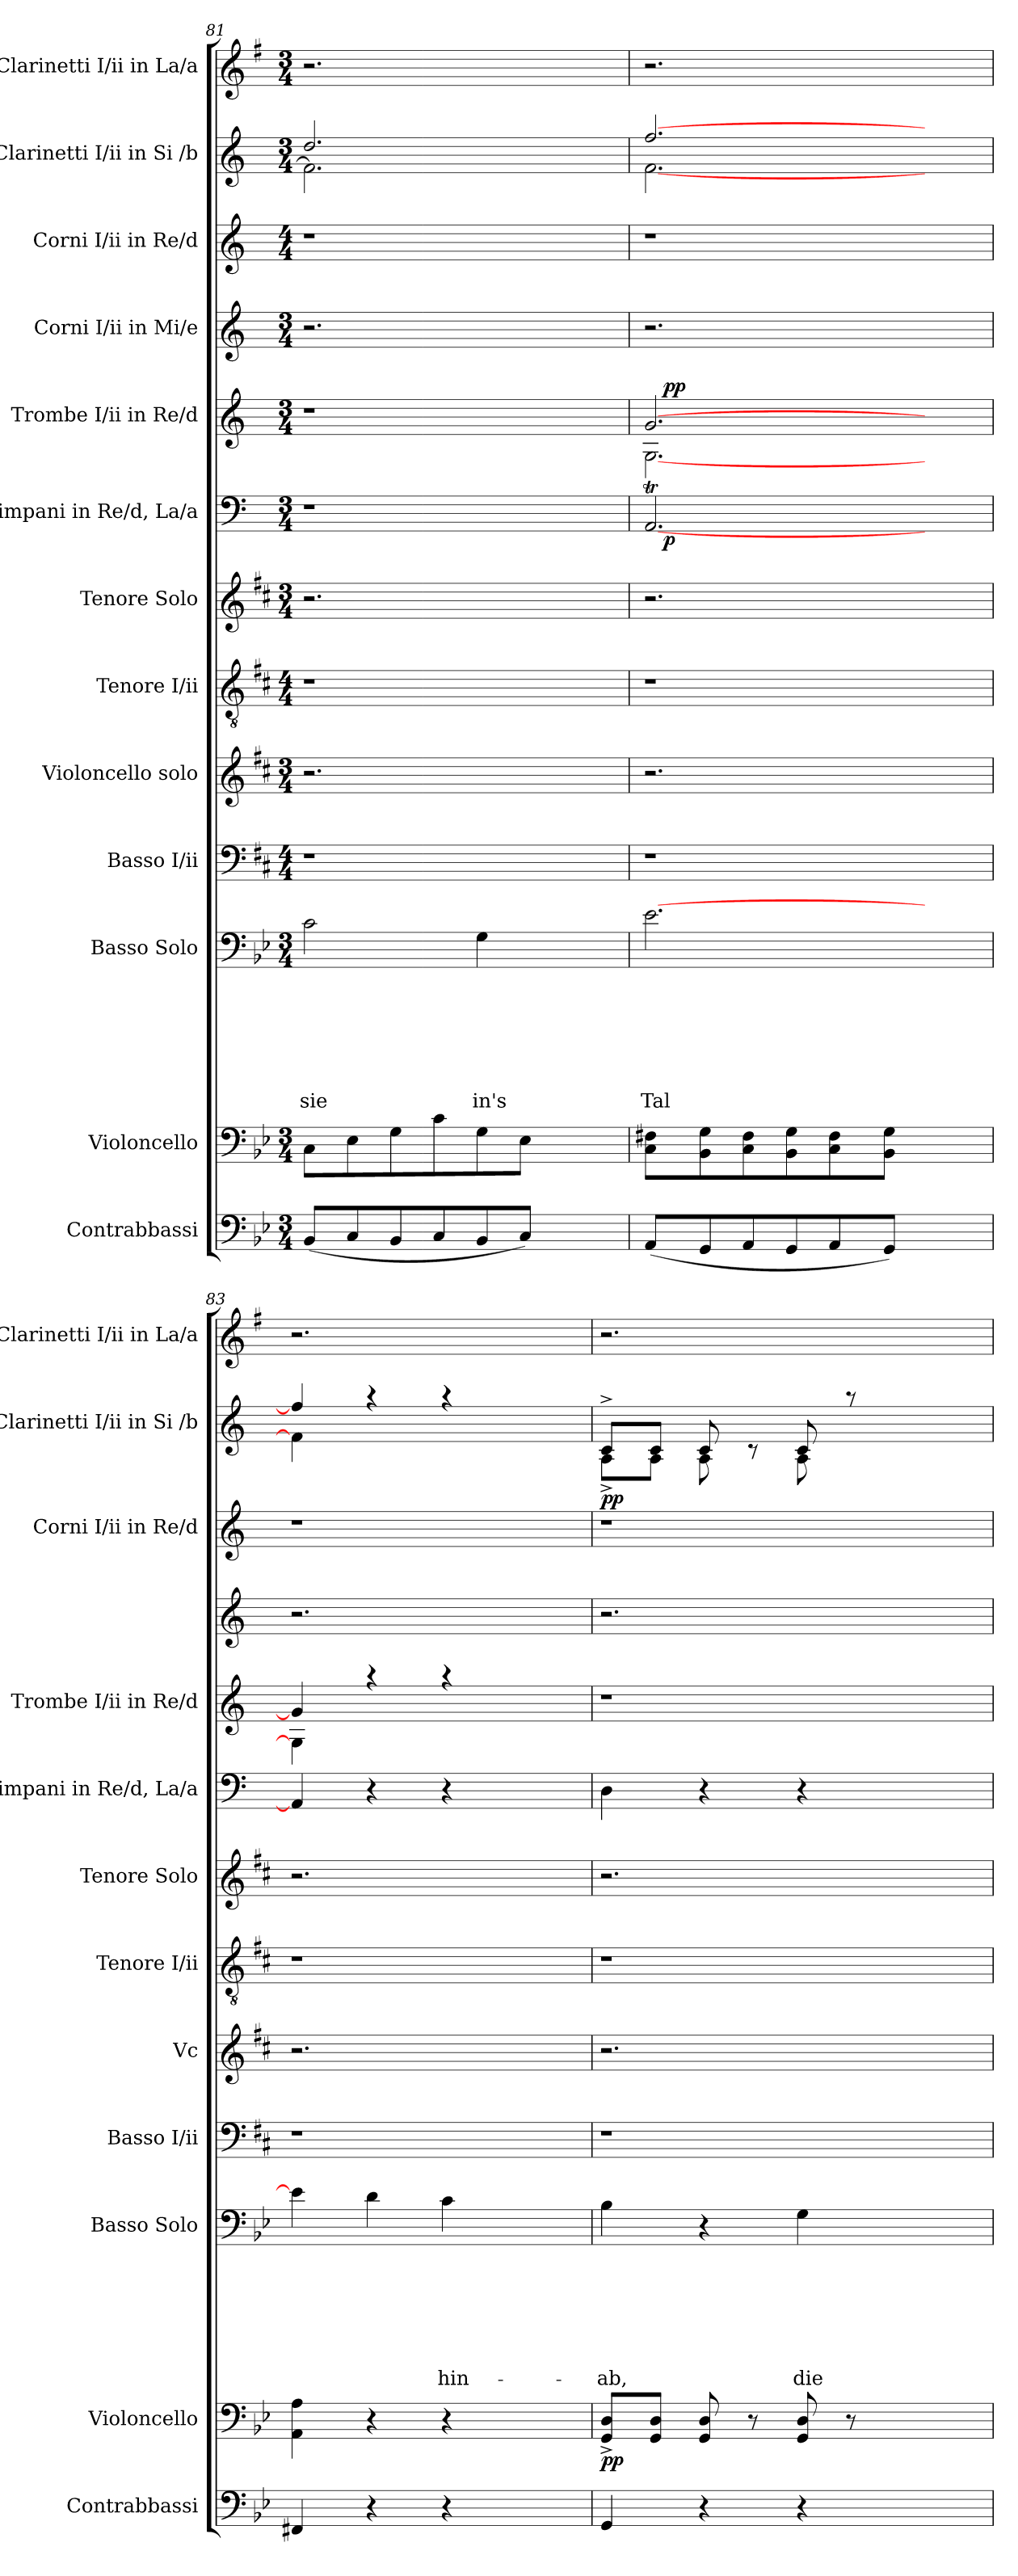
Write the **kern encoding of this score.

**kern	**kern	**dynam	**kern	**text	**text	**text	**text	**text	**text	**text	**kern	**kern	**kern	**kern	**kern	**dynam	**kern	**dynam	**kern	**kern	**kern	**dynam	**kern
*part13	*part12	*part12	*part11	*part11	*part11	*part11	*part11	*part11	*part11	*part11	*part10	*part9	*part8	*part7	*part6	*part6	*part5	*part5	*part4	*part3	*part2	*part2	*part1
*staff13	*staff12	*staff12	*staff11	*staff11	*staff11	*staff11	*staff11	*staff11	*staff11	*staff11	*staff10	*staff9	*staff8	*staff7	*staff6	*staff6	*staff5	*staff5	*staff4	*staff3	*staff2	*staff2	*staff1
*I"Contrabbassi	*I"Violoncello	*	*I"Basso Solo	*	*	*	*	*	*	*	*I"Basso I/ii	*I"Violoncello solo	*I"Tenore I/ii	*I"Tenore Solo	*I"Timpani in Re/d, La/a	*	*I"Trombe I/ii in Re/d	*	*I"Corni I/ii in Mi/e	*I"Corni I/ii in Re/d	*I"Clarinetti I/ii in Si /b	*	*I"Clarinetti I/ii in La/a
*I'Contrabbassi	*I'Violoncello	*	*I'Basso Solo	*	*	*	*	*	*	*	*I'Basso I/ii	*I'Vc	*I'Tenore I/ii	*I'Tenore Solo	*I'Timpani in Re/d, La/a	*	*I'Trombe I/ii in Re/d	*	*	*I'Corni I/ii in Re/d	*I'Clarinetti I/ii in Si /b	*	*I'Clarinetti I/ii in La/a
*clefF4	*clefF4	*	*clefF4	*	*	*	*	*	*	*	*clefF4	*clefG2	*clefGv2	*clefG2	*clefF4	*	*clefG2	*	*clefG2	*clefG2	*clefG2	*	*clefG2
*ITrd-2c-3	*ITrd-2c-3	*	*ITrd3c5	*	*	*	*	*	*	*	*ITrd-2c-3	*ITrd-2c-3	*ITrd-2c-3	*ITrd-2c-3	*ITrd-3c-5	*	*ITrd-3c-5	*	*ITrd4c7	*ITrd-3c-5	*ITrd-3c-5	*	*ITrd1c2
*k[b-e-a-d-g-]	*k[b-e-a-d-g-]	*	*k[b-]	*	*	*	*	*	*	*	*k[b-]	*k[b-]	*k[b-]	*k[b-]	*k[b-]	*	*k[b-]	*	*k[b-]	*k[b-]	*k[b-]	*	*k[b-]
*D-:	*D-:	*	*F:	*	*	*	*	*	*	*	*F:	*F:	*F:	*F:	*F:	*	*F:	*	*F:	*F:	*F:	*	*F:
*M3/4	*M3/4	*	*M3/4	*	*	*	*	*	*	*	*M4/4	*M3/4	*M4/4	*M3/4	*M3/4	*	*M3/4	*	*M3/4	*M4/4	*M3/4	*	*M3/4
=81	=81	=81	=81	=81	=81	=81	=81	=81	=81	=81	=81	=81	=81	=81	=81	=81	=81	=81	=81	=81	=81	=81	=81
!	!	!	!	!	!	!	!	!	!	!LO:LY:b	!	!	!	!	!LO:N:vis=1	!	!LO:N:vis=1	!	!	!	!	!	!
*	*	*	*	*	*	*	*	*	*	*	*	*	*	*	*	*	*	*	*	*	*^	*	*
(<8D-/L	8E-\L	.	2G\	.	.	.	.	.	.	sie	1r	2.r	1r	2.r	2.r	.	2.r	.	2.r	1r	2.gg/	2.b-\]	.	2.r
8E-/	8G-\	.	.	.	.	.	.	.	.	.	.	.	.	.	.	.	.	.	.	.	.	.	.	.
8D-/	8B-\	.	.	.	.	.	.	.	.	.	.	.	.	.	.	.	.	.	.	.	.	.	.	.
8E-/	8e-\	.	.	.	.	.	.	.	.	.	.	.	.	.	.	.	.	.	.	.	.	.	.	.
!	!	!	!	!	!	!	!	!	!	!LO:LY:b	!	!	!	!	!	!	!	!	!	!	!	!	!	!
8D-/	8B-\	.	4D\	.	.	.	.	.	.	in's	.	.	.	.	.	.	.	.	.	.	.	.	.	.
8E-/J)	8G-\J	.	.	.	.	.	.	.	.	.	.	.	.	.	.	.	.	.	.	.	.	.	.	.
4ryy	4ryy	.	4ryy	.	.	.	.	.	.	.	.	4ryy	.	4ryy	4ryy	.	4ryy	.	4ryy	.	4ryy	4ryy	.	4ryy
=82	=82	=82	=82	=82	=82	=82	=82	=82	=82	=82	=82	=82	=82	=82	=82	=82	=82	=82	=82	=82	=82	=82	=82	=82
!	!	!	!	!	!	!	!	!	!	!LO:LY:b	!	!	!	!	!	!	!	!	!	!	!	!	!	!
*	*	*	*	*	*	*	*	*	*	*	*	*	*	*	*^	*	*^	*	*	*	*	*	*	*
*	*	*	*	*	*	*	*	*	*	*	*	*	*	*	*	*	*	*	*^	*	*	*	*	*	*	*
(<8C/L	8E-\ 8An\L	.	[>2.B-\	.	.	.	.	.	.	Tal	1r	2.r	1r	2.r	[<2.DT</	32ryy	.	[>2.cc/	[<2.c\	32ryy	.	2.r	1r	[>2.bb-/	[<2.b-\	.	2.r
!	!	!	!	!	!	!	!	!	!	!	!	!	!	!	!	!	!LO:DY:b	!	!	!	!LO:DY:a	!	!	!	!	!	!
!	!	!	!	!	!	!	!	!	!	!	!	!	!	!	!	!	!	!	!	!	!LO:DY:n=1:b	!	!	!	!	!	!
.	.	.	.	.	.	.	.	.	.	.	.	.	.	.	.	2ryy	p	.	.	2ryy	p p	.	.	.	.	.	.
8BB-/	8D-\ 8B-\	.	.	.	.	.	.	.	.	.	.	.	.	.	.	.	.	.	.	.	.	.	.	.	.	.	.
8C/	8E-\ 8A\	.	.	.	.	.	.	.	.	.	.	.	.	.	.	.	.	.	.	.	.	.	.	.	.	.	.
8BB-/	8D-\ 8B-\	.	.	.	.	.	.	.	.	.	.	.	.	.	.	.	.	.	.	.	.	.	.	.	.	.	.
8C/	8E-\ 8A\	.	.	.	.	.	.	.	.	.	.	.	.	.	.	.	.	.	.	.	.	.	.	.	.	.	.
.	.	.	.	.	.	.	.	.	.	.	.	.	.	.	.	4...ryy	.	.	.	4...ryy	.	.	.	.	.	.	.
8BB-/J)	8D-\ 8B-\J	.	.	.	.	.	.	.	.	.	.	.	.	.	.	.	.	.	.	.	.	.	.	.	.	.	.
4ryy	4ryy	.	4ryy	.	.	.	.	.	.	.	.	4ryy	.	4ryy	4ryy	.	.	4ryy	4ryy	.	.	4ryy	.	4ryy	4ryy	.	4ryy
*	*	*	*	*	*	*	*	*	*	*	*	*	*	*	*v	*v	*	*	*	*	*	*	*	*	*	*	*
*	*	*	*	*	*	*	*	*	*	*	*	*	*	*	*	*	*	*v	*v	*	*	*	*	*	*	*
=83	=83	=83	=83	=83	=83	=83	=83	=83	=83	=83	=83	=83	=83	=83	=83	=83	=83	=83	=83	=83	=83	=83	=83	=83	=83
4AAn/	4C\ 4c\	.	4B-\]	.	.	.	.	.	.	.	1r	2.r	1r	2.r	4D/]	.	4cc/]	4c\]	.	2.r	1r	4bb-/]	4b-\]	.	2.r
4r	4r	.	4A\	.	.	.	.	.	.	.	.	.	.	.	4r	.	4raa	4ryy	.	.	.	4raa	4ryy	.	.
!	!	!	!	!	!	!	!	!	!	!LO:LY:b	!	!	!	!	!	!	!	!	!	!	!	!	!	!	!
4r	4r	.	4G\	.	.	.	.	.	.	hin-	.	.	.	.	4r	.	4raa	2ryy	.	.	.	4raa	2ryy	.	.
4ryy	4ryy	.	4ryy	.	.	.	.	.	.	.	.	4ryy	.	4ryy	4ryy	.	4ryy	.	.	4ryy	.	4ryy	.	.	4ryy
*	*	*	*	*	*	*	*	*	*	*	*	*	*	*	*	*	*v	*v	*	*	*	*	*	*	*
=84	=84	=84	=84	=84	=84	=84	=84	=84	=84	=84	=84	=84	=84	=84	=84	=84	=84	=84	=84	=84	=84	=84	=84	=84
!	!	!LO:DY:b	!	!	!	!	!	!	!	!LO:LY:b	!	!	!	!	!	!	!LO:N:vis=1	!	!	!	!	!	!LO:DY:b	!
4BB-/	8BB-/^< 8F/^<L	pp	4F\	.	.	.	.	.	.	-ab,	1r	2.r	1r	2.r	4G\	.	2.r	.	2.r	1r	8f^>/L	8d^<\L	pp	2.r
.	8BB-/ 8F/J	.	.	.	.	.	.	.	.	.	.	.	.	.	.	.	.	.	.	.	8f/J	8d\J	.	.
4r	8BB-/ 8F/	.	4r	.	.	.	.	.	.	.	.	.	.	.	4r	.	.	.	.	.	8f/	8d\	.	.
.	8r	.	.	.	.	.	.	.	.	.	.	.	.	.	.	.	.	.	.	.	8ryy	8rc	.	.
!	!	!	!	!	!	!	!	!	!	!LO:LY:b	!	!	!	!	!	!	!	!	!	!	!	!	!	!
4r	8BB-/ 8F/	.	4D\	.	.	.	.	.	.	die	.	.	.	.	4r	.	.	.	.	.	8f/	8d\	.	.
.	8r	.	.	.	.	.	.	.	.	.	.	.	.	.	.	.	.	.	.	.	8raa	4ryy	.	.
4ryy	4ryy	.	4ryy	.	.	.	.	.	.	.	.	4ryy	.	4ryy	4ryy	.	4ryy	.	4ryy	.	4ryy	.	.	4ryy
.	.	.	.	.	.	.	.	.	.	.	.	.	.	.	.	.	.	.	.	.	.	8ryy	.	.
*	*	*	*	*	*	*	*	*	*	*	*	*	*	*	*	*	*	*	*	*	*v	*v	*	*
=	=	=	=	=	=	=	=	=	=	=	=	=	=	=	=	=	=	=	=	=	=	=	=
*-	*-	*-	*-	*-	*-	*-	*-	*-	*-	*-	*-	*-	*-	*-	*-	*-	*-	*-	*-	*-	*-	*-	*-
